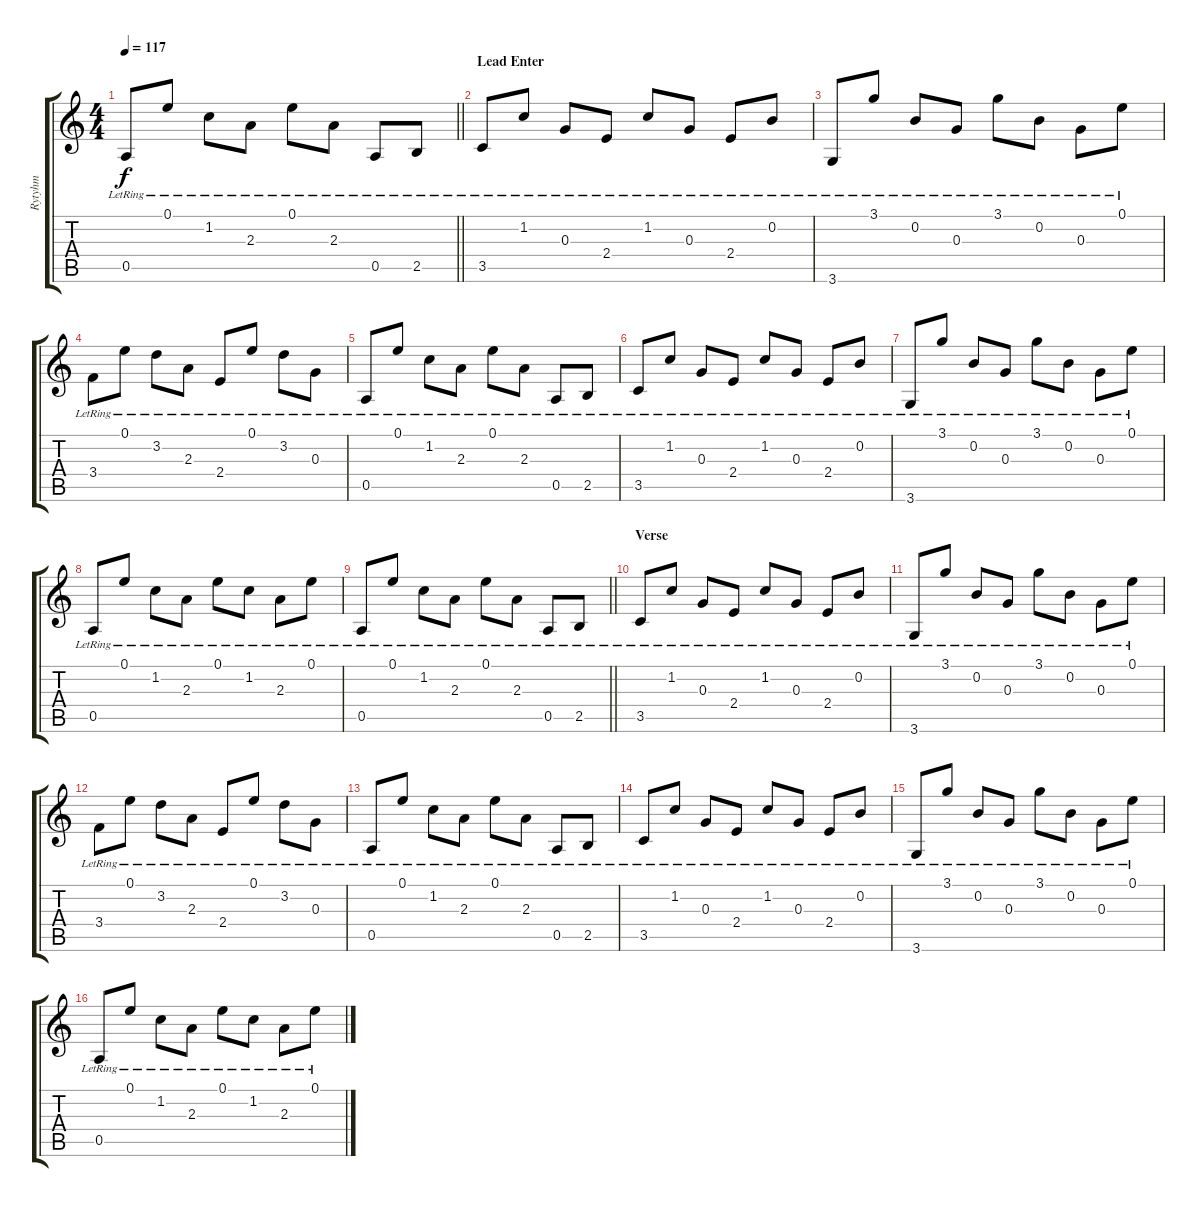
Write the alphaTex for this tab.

\track ("Rytyhm" "Rytyhm") {instrument electricguitarclean}
\staff {score tabs}
\tuning (E4 B3 G3 D3 A2 E2) {hide}
\ts (4 4)
\tempo 117
\clef g2
\barLineRight lightlight
\ks c
0.5{lr}.8{dy f} 0.1{lr}.8 1.2{lr}.8 2.3{lr}.8 0.1{lr}.8 2.3{lr}.8 0.5{lr}.8 2.5{lr}.8 |
\section ("" "Lead Enter")
3.5{lr}.8 1.2{lr}.8 0.3{lr}.8 2.4{lr}.8 1.2{lr}.8 0.3{lr}.8 2.4{lr}.8 0.2{lr}.8 |
3.6{lr}.8 3.1{lr}.8 0.2{lr}.8 0.3{lr}.8 3.1{lr}.8 0.2{lr}.8 0.3{lr}.8 0.1{lr}.8 |
3.4{lr}.8 0.1{lr}.8 3.2{lr}.8 2.3{lr}.8 2.4{lr}.8 0.1{lr}.8 3.2{lr}.8 0.3{lr}.8 |
0.5{lr}.8 0.1{lr}.8 1.2{lr}.8 2.3{lr}.8 0.1{lr}.8 2.3{lr}.8 0.5{lr}.8 2.5{lr}.8 |
3.5{lr}.8 1.2{lr}.8 0.3{lr}.8 2.4{lr}.8 1.2{lr}.8 0.3{lr}.8 2.4{lr}.8 0.2{lr}.8 |
3.6{lr}.8 3.1{lr}.8 0.2{lr}.8 0.3{lr}.8 3.1{lr}.8 0.2{lr}.8 0.3{lr}.8 0.1{lr}.8 |
0.5{lr}.8 0.1{lr}.8 1.2{lr}.8 2.3{lr}.8 0.1{lr}.8 1.2{lr}.8 2.3{lr}.8 0.1{lr}.8 |
\barLineRight lightlight
0.5{lr}.8 0.1{lr}.8 1.2{lr}.8 2.3{lr}.8 0.1{lr}.8 2.3{lr}.8 0.5{lr}.8 2.5{lr}.8 |
\section ("" "Verse")
3.5{lr}.8 1.2{lr}.8 0.3{lr}.8 2.4{lr}.8 1.2{lr}.8 0.3{lr}.8 2.4{lr}.8 0.2{lr}.8 |
3.6{lr}.8 3.1{lr}.8 0.2{lr}.8 0.3{lr}.8 3.1{lr}.8 0.2{lr}.8 0.3{lr}.8 0.1{lr}.8 |
3.4{lr}.8 0.1{lr}.8 3.2{lr}.8 2.3{lr}.8 2.4{lr}.8 0.1{lr}.8 3.2{lr}.8 0.3{lr}.8 |
0.5{lr}.8 0.1{lr}.8 1.2{lr}.8 2.3{lr}.8 0.1{lr}.8 2.3{lr}.8 0.5{lr}.8 2.5{lr}.8 |
3.5{lr}.8 1.2{lr}.8 0.3{lr}.8 2.4{lr}.8 1.2{lr}.8 0.3{lr}.8 2.4{lr}.8 0.2{lr}.8 |
3.6{lr}.8 3.1{lr}.8 0.2{lr}.8 0.3{lr}.8 3.1{lr}.8 0.2{lr}.8 0.3{lr}.8 0.1{lr}.8 |
0.5{lr}.8 0.1{lr}.8 1.2{lr}.8 2.3{lr}.8 0.1{lr}.8 1.2{lr}.8 2.3{lr}.8 0.1{lr}.8
